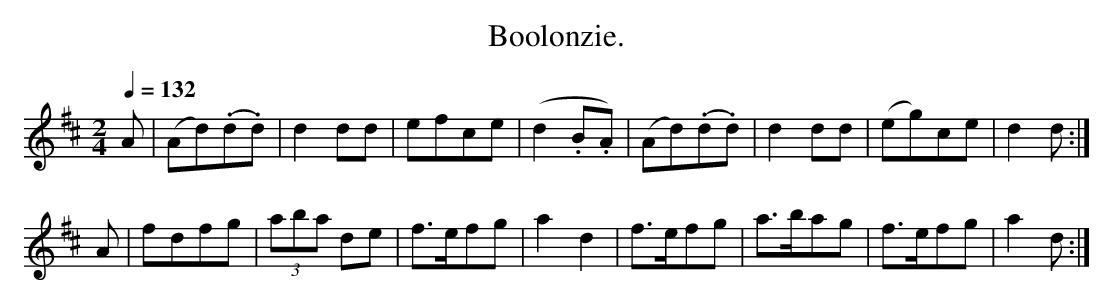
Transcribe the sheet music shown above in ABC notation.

X:1
T:Boolonzie.
M:2/4
L:1/8
Q:1/4=132
K:D
A|(Ad)(.d.d)|  d2  dd|efce |(d2.B.A)|(Ad)(.d.d)|d2 dd|(eg)ce|d2d:|
A| fdfg  |(3aba de|f>efg| a2 d2  | f>efg  |a>bag| f>efg|a2d:|
